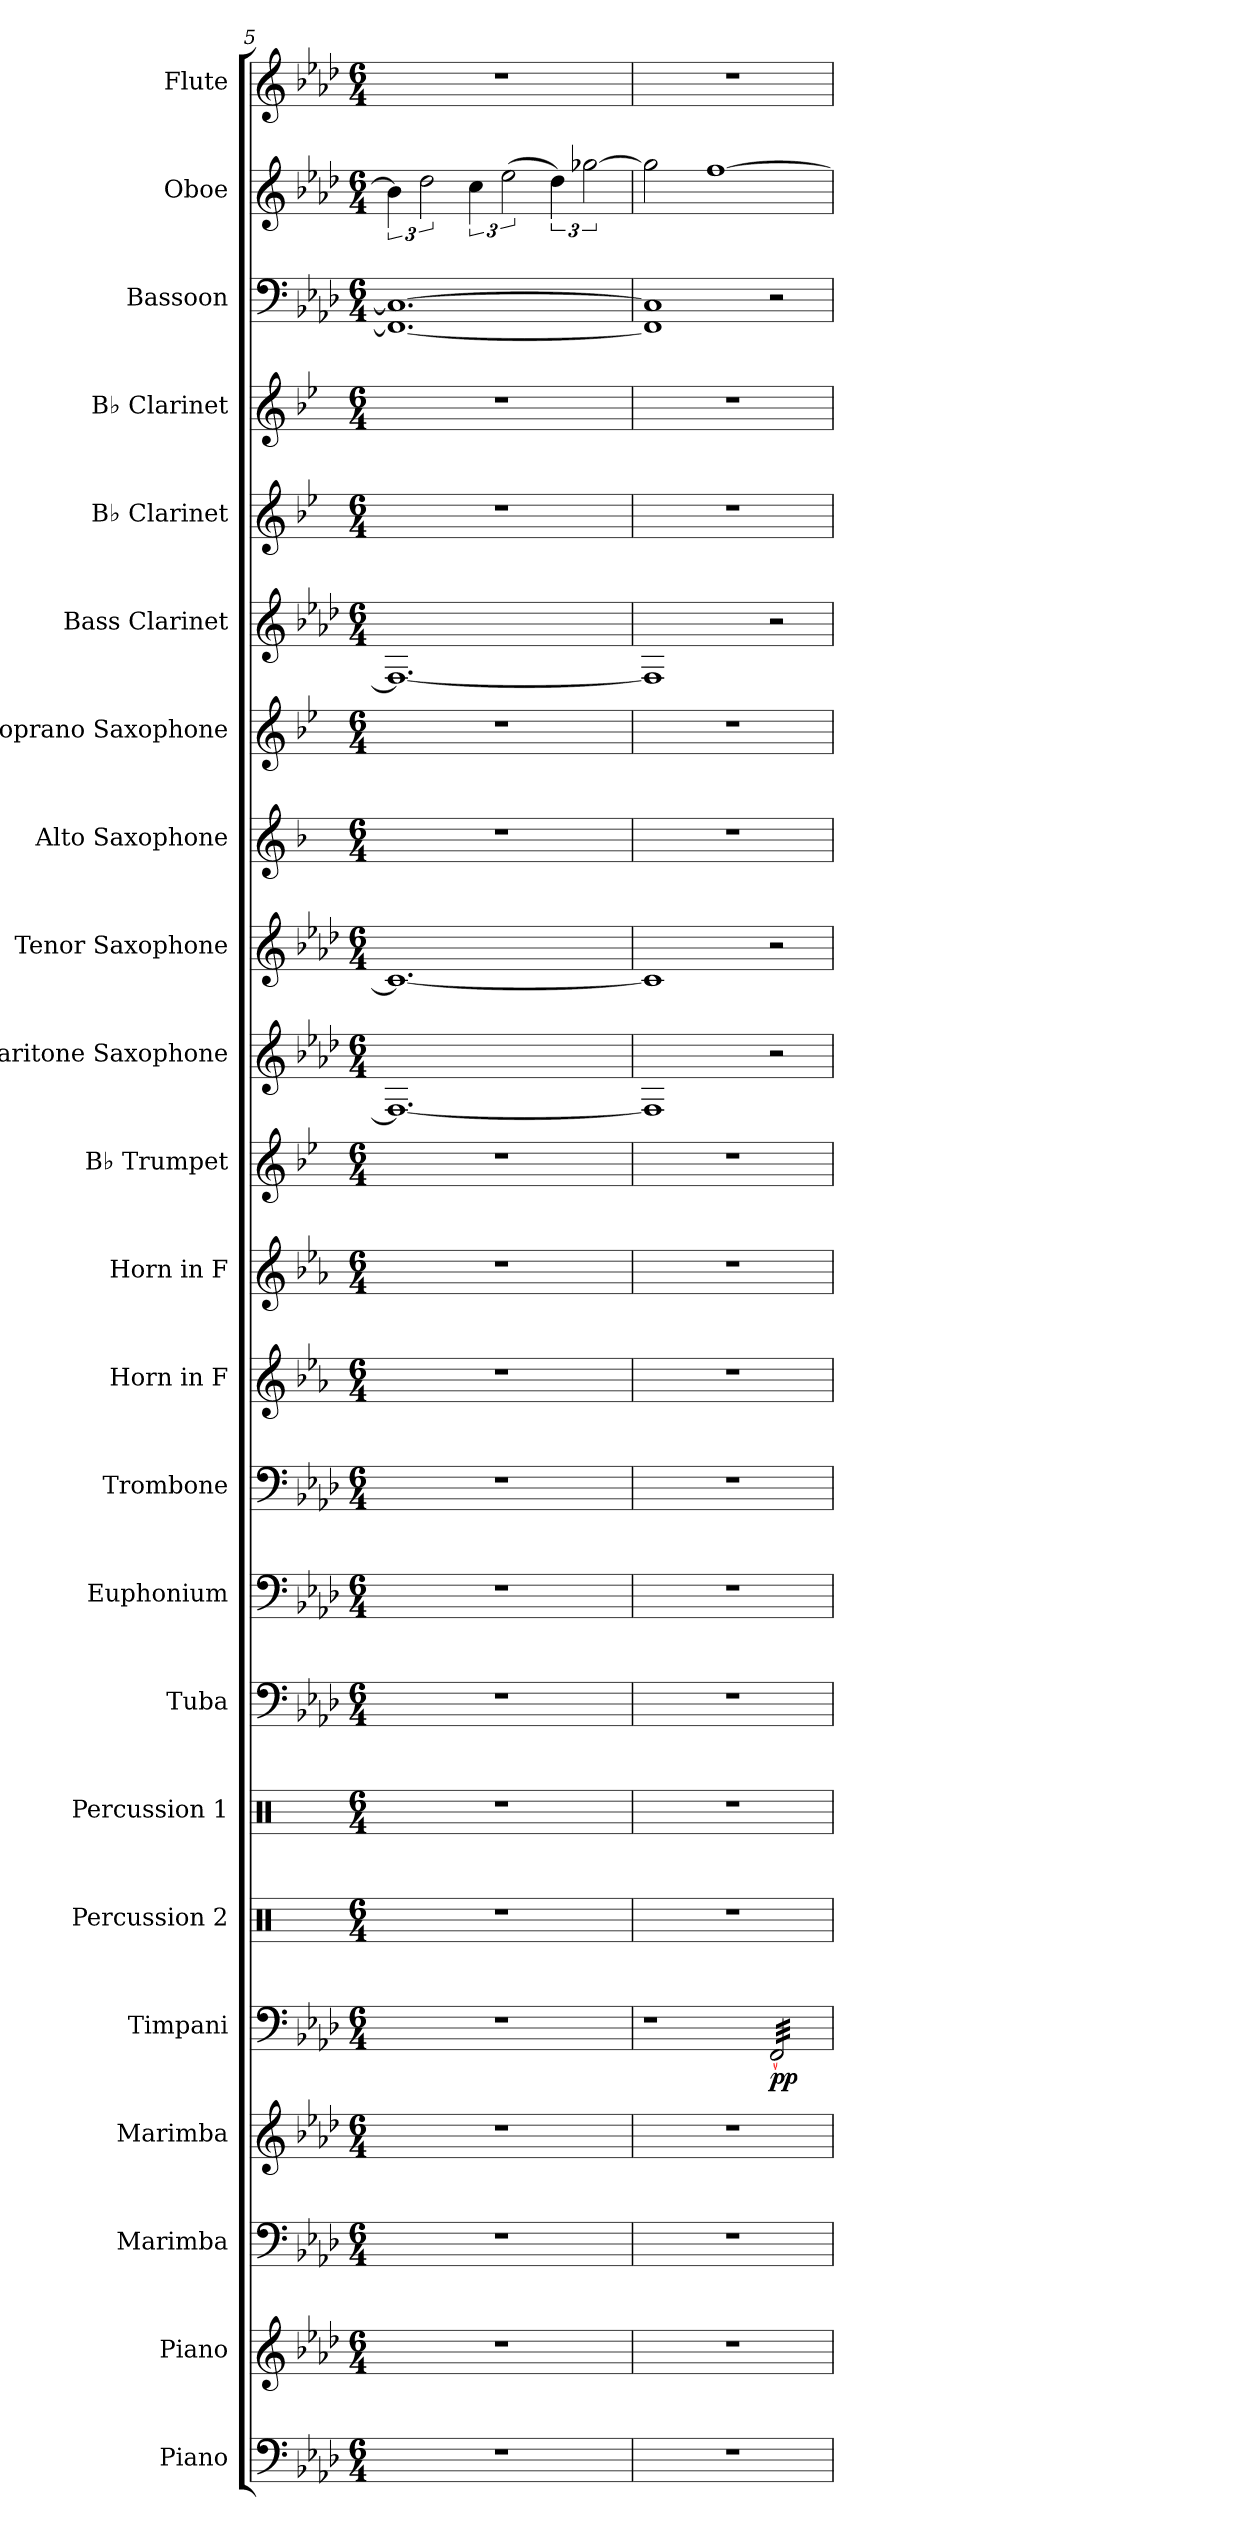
**kern	**kern	**kern	**kern	**kern	**dynam	**kern	**kern	**kern	**kern	**kern	**kern	**kern	**kern	**kern	**kern	**kern	**kern	**kern	**kern	**kern	**kern	**kern	**kern
*part23	*part22	*part21	*part20	*part19	*part19	*part18	*part17	*part16	*part15	*part14	*part13	*part12	*part11	*part10	*part9	*part8	*part7	*part6	*part5	*part4	*part3	*part2	*part1
*staff23	*staff22	*staff21	*staff20	*staff19	*staff19	*staff18	*staff17	*staff16	*staff15	*staff14	*staff13	*staff12	*staff11	*staff10	*staff9	*staff8	*staff7	*staff6	*staff5	*staff4	*staff3	*staff2	*staff1
*I"Piano	*I"Piano	*I"Marimba	*I"Marimba	*I"Timpani	*	*I"Percussion 2	*I"Percussion 1	*I"Tuba	*I"Euphonium	*I"Trombone	*I"Horn in F	*I"Horn in F	*I"B♭ Trumpet	*I"Baritone Saxophone	*I"Tenor Saxophone	*I"Alto Saxophone	*I"Soprano Saxophone	*I"Bass Clarinet	*I"B♭ Clarinet	*I"B♭ Clarinet	*I"Bassoon	*I"Oboe	*I"Flute
*I'Pno.	*I'Pno.	*I'Mrm.	*I'Mrm.	*I'Timp.	*	*I'Pr. 2	*I'Pr. 1	*I'Tu.	*I'Eu.	*I'Trb.	*	*	*I'B♭ Tpt.	*I'Bar. Sax.	*I'T. Sax.	*I'A. Sax.	*I'S. Sax.	*I'B. Cl.	*I'B♭ Cl.	*I'B♭ Cl.	*I'Bsn.	*I'Ob.	*I'Fl.
*clefF4	*clefG2	*clefF4	*clefG2	*clefF4	*	*clefX	*clefX	*clefF4	*clefF4	*clefF4	*clefG2	*clefG2	*clefG2	*clefG2	*clefG2	*clefG2	*clefG2	*clefG2	*clefG2	*clefG2	*clefF4	*clefG2	*clefG2
*	*	*	*	*	*	*	*	*	*	*	*ITrd4c7	*ITrd4c7	*ITrd1c2	*ITrd12c21	*ITrd8c14	*ITrd5c9	*ITrd1c2	*ITrd8c14	*ITrd1c2	*ITrd1c2	*	*	*
*k[b-e-a-d-]	*k[b-e-a-d-]	*k[b-e-a-d-]	*k[b-e-a-d-]	*k[b-e-a-d-]	*	*k[]	*k[]	*k[b-e-a-d-]	*k[b-e-a-d-]	*k[b-e-a-d-]	*k[b-e-a-d-]	*k[b-e-a-d-]	*k[b-e-a-d-]	*k[b-e-a-d-]	*k[b-e-a-d-]	*k[b-e-a-d-]	*k[b-e-a-d-]	*k[b-e-a-d-]	*k[b-e-a-d-]	*k[b-e-a-d-]	*k[b-e-a-d-]	*k[b-e-a-d-]	*k[b-e-a-d-]
*M6/4	*M6/4	*M6/4	*M6/4	*M6/4	*	*M6/4	*M6/4	*M6/4	*M6/4	*M6/4	*M6/4	*M6/4	*M6/4	*M6/4	*M6/4	*M6/4	*M6/4	*M6/4	*M6/4	*M6/4	*M6/4	*M6/4	*M6/4
=5	=5	=5	=5	=5	=5	=5	=5	=5	=5	=5	=5	=5	=5	=5	=5	=5	=5	=5	=5	=5	=5	=5	=5
1.r	1.r	1.r	1.r	1.r	.	1.r	1.r	1.r	1.r	1.r	1.r	1.r	1.r	1.FF_	1.C_	1.r	1.r	1.FF_	1.r	1.r	1.FF_ 1.C_	6b-\]	1.r
.	.	.	.	.	.	.	.	.	.	.	.	.	.	.	.	.	.	.	.	.	.	3dd-\	.
.	.	.	.	.	.	.	.	.	.	.	.	.	.	.	.	.	.	.	.	.	.	6cc\	.
.	.	.	.	.	.	.	.	.	.	.	.	.	.	.	.	.	.	.	.	.	.	(3ee-\	.
.	.	.	.	.	.	.	.	.	.	.	.	.	.	.	.	.	.	.	.	.	.	6dd-\)	.
.	.	.	.	.	.	.	.	.	.	.	.	.	.	.	.	.	.	.	.	.	.	[3gg-X\	.
=6	=6	=6	=6	=6	=6	=6	=6	=6	=6	=6	=6	=6	=6	=6	=6	=6	=6	=6	=6	=6	=6	=6	=6
1.r	1.r	1.r	1.r	1r	.	1.r	1.r	1.r	1.r	1.r	1.r	1.r	1.r	1FF]	1C]	1.r	1.r	1FF]	1.r	1.r	1FF] 1C]	2gg-\]	1.r
.	.	.	.	.	.	.	.	.	.	.	.	.	.	.	.	.	.	.	.	.	.	[1ff	.
!	!	!	!	!	!LO:DY:b	!	!	!	!	!	!	!	!	!	!	!	!	!	!	!	!	!	!
*	*	*	*	*tremolo	*	*	*	*	*	*	*	*	*	*	*	*	*	*	*	*	*	*	*
.	.	.	.	[32FF/LLL	pp	.	.	.	.	.	.	.	.	2r	2r	.	.	2r	.	.	2r	.	.
.	.	.	.	32FF/	.	.	.	.	.	.	.	.	.	.	.	.	.	.	.	.	.	.	.
.	.	.	.	32FF/	.	.	.	.	.	.	.	.	.	.	.	.	.	.	.	.	.	.	.
.	.	.	.	32FF/	.	.	.	.	.	.	.	.	.	.	.	.	.	.	.	.	.	.	.
.	.	.	.	32FF/	.	.	.	.	.	.	.	.	.	.	.	.	.	.	.	.	.	.	.
.	.	.	.	32FF/	.	.	.	.	.	.	.	.	.	.	.	.	.	.	.	.	.	.	.
.	.	.	.	32FF/	.	.	.	.	.	.	.	.	.	.	.	.	.	.	.	.	.	.	.
.	.	.	.	32FF/	.	.	.	.	.	.	.	.	.	.	.	.	.	.	.	.	.	.	.
.	.	.	.	32FF/	.	.	.	.	.	.	.	.	.	.	.	.	.	.	.	.	.	.	.
.	.	.	.	32FF/	.	.	.	.	.	.	.	.	.	.	.	.	.	.	.	.	.	.	.
.	.	.	.	32FF/	.	.	.	.	.	.	.	.	.	.	.	.	.	.	.	.	.	.	.
.	.	.	.	32FF/	.	.	.	.	.	.	.	.	.	.	.	.	.	.	.	.	.	.	.
.	.	.	.	32FF/	.	.	.	.	.	.	.	.	.	.	.	.	.	.	.	.	.	.	.
.	.	.	.	32FF/	.	.	.	.	.	.	.	.	.	.	.	.	.	.	.	.	.	.	.
.	.	.	.	32FF/	.	.	.	.	.	.	.	.	.	.	.	.	.	.	.	.	.	.	.
.	.	.	.	32FF/JJJ	.	.	.	.	.	.	.	.	.	.	.	.	.	.	.	.	.	.	.
*	*	*	*	*Xtremolo	*	*	*	*	*	*	*	*	*	*	*	*	*	*	*	*	*	*	*
=	=	=	=	=	=	=	=	=	=	=	=	=	=	=	=	=	=	=	=	=	=	=	=
*-	*-	*-	*-	*-	*-	*-	*-	*-	*-	*-	*-	*-	*-	*-	*-	*-	*-	*-	*-	*-	*-	*-	*-
